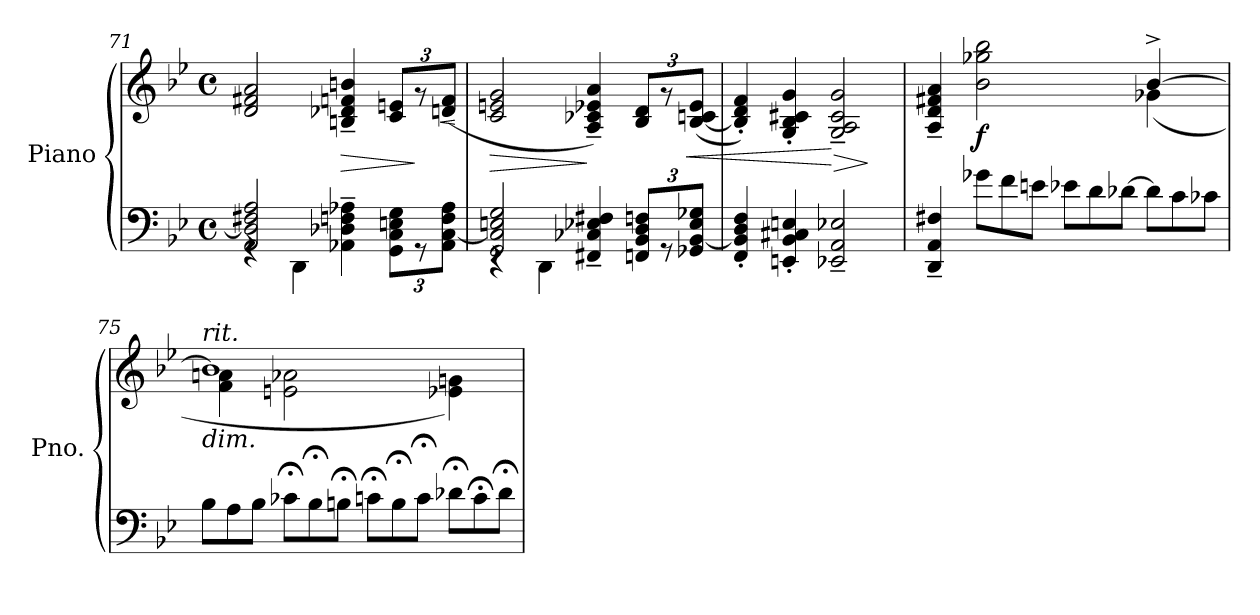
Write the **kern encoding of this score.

**kern	**kern	**dynam
*part1	*part1	*part1
*staff2	*staff1	*staff1/2
*I"Piano	*	*
*I'Pno.	*	*
*clefF4	*clefG2	*
*k[b-e-]	*k[b-e-]	*
*M4/4	*M4/4	*
*met(c)	*met(c)	*
=71	=71	=71
*^	*	*
2AA/ 2D/] 2F#X/ 2A/	4rGG	2d/ 2f#X/ 2a/	.
.	4DD\	.	.
!	!	!	!LO:HP:b
4AA-X\~ 4D-X\~ 4Fn\~ 4A-X\~	2ryy	4Bn/~ 4d-X/~ 4fn/~ 4bn/~	>
*Xbrackettup	*	*Xbrackettup	*
12GG\ 12C\ 12En\ 12G\L	.	12c/ 12en/L	.
12rGG	.	12rg	]
!	!	!	!LO:HP:b
12AA-\ [12C\ 12F\ 12A-\J	.	(<12dn/ 12f/J	<
*v	*v	*	*
.	.	[
!!LO:LB:g=z
=72	=72	=72
*^	*	*
!	!	!	!LO:HP:b
2GG/ 2C/] 2En/ 2G/	4rEE	2c/ 2en/ 2g/	>
.	4DD\	.	.
4FF#X/~ 4C-X/~ 4E-X/~ 4F#X/~	2ryy	4A/~ 4c-X/~ 4e-X/~ 4a/~)	]
12FFn/ 12BB-/ 12D/ 12Fn/L	.	12B-/ 12d/L	.
12rGG	.	12rg	.
!	!	!	!LO:HP:b
12GG-X/ [12BB-/ 12E-/ 12G-X/J	.	(>[12B-/ 12cn/ 12e-/J	<
*v	*v	*	*
=73	=73	=73
4FF/' 4BB-/]' 4D/' 4F/'	4B-/]' 4d/' 4f/')	.
4EEn/' 4BB-/' 4C#X/' 4En/'	4G/' 4B-/' 4c#X/' 4g/'	.
!	!	!LO:HP:n=1:b
2EE-X/~ 2AA/~ 2E-X/~	2G/~ 2A/~ 2c#/~ 2g/~	[ >
.	.	]
=74	=74	=74
*	*^	*
4DD/~ 4AA/~ 4F#X/~	4A/~ 4d/~ 4f#X/~ 4a/~	2.ryy	.
*Xtuplet	*	*	*
!	!	!	!LO:DY:b
12g-X\L	2b-\ 2gg-X\ 2bb-\	.	f
12f\	.	.	.
12en\J	.	.	.
12e-X\L	.	.	.
12d\	.	.	.
[12d-X\J	.	.	.
12d-\L]	[4b-^/	(<4g-X\	.
12c\	.	.	.
12c-X\J	.	.	.
=75	=75	=75	=75
!	!LO:TX:a:i:t=rit.	!	!
!	!LO:TX:b:i:t=dim.	!	!
12B-\L	1b-]	4f\ 4an\	.
12A\	.	.	.
12B-\J	.	.	.
12c-X;<\L	.	2en\ 2a-X\	.
12B-;<\	.	.	.
12Bn;<\J	.	.	.
12cn;<\L	.	.	.
12B;<\	.	.	.
12c;<\J	.	.	.
12d-X;<\L	.	4e-X\ 4gn\)	.
12c;<\	.	.	.
12d-;<\J	.	.	.
*	*v	*v	*
=	=	=
*-	*-	*-
